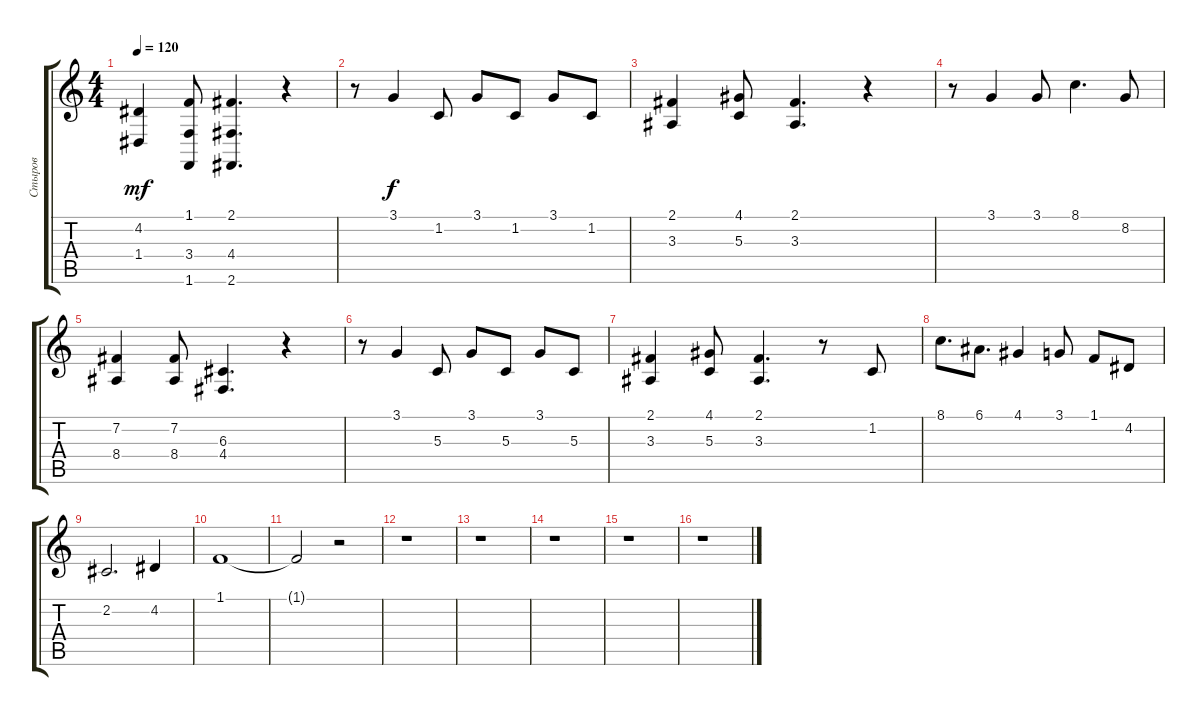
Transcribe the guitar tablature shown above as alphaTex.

\track ("Стыров" "Стыров") {instrument lead6voice}
\staff {score tabs}
\tuning (E4 B3 G3 D3 A2 E2) {hide}
\ts (4 4)
\tempo 120
\clef g2
\ks c
(4.2 1.4).4{dy mf} (1.1 3.4 1.6).8 (2.1 4.4 2.6).4{d} r.4 |
r.8 3.1.4{dy f} 1.2.8 3.1.8 1.2.8 3.1.8 1.2.8 |
(2.1 3.3).4 (4.1 5.3).8 (2.1 3.3).4{d} r.4 |
r.8 3.1.4 3.1.8 8.1.4{d} 8.2.8 |
(7.2 8.4).4 (7.2 8.4).8 (6.3 4.4).4{d} r.4 |
r.8 3.1.4 5.3.8 3.1.8 5.3.8 3.1.8 5.3.8 |
(2.1 3.3).4 (4.1 5.3).8 (2.1 3.3).4{d} r.8 1.2.8 |
8.1.8{d} 6.1.8{d} 4.1.4 3.1.8 1.1.8 4.2.8 |
2.2.2{d} 4.2.4 |
1.1.1 |
1.1{t}.2 r.2 |
r.1 |
r.1 |
r.1 |
r.1 |
r.1
